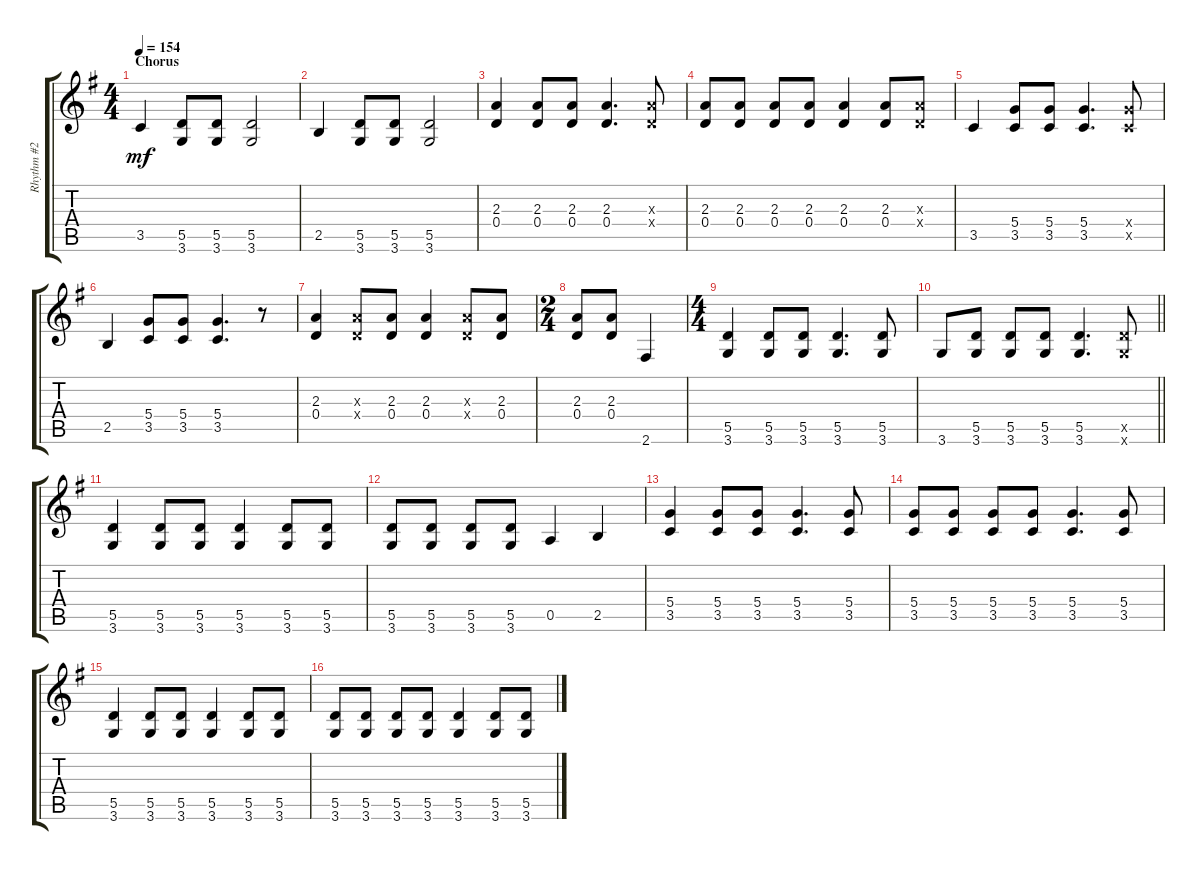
\track ("Rhythm #2" "Rhythm #2") {instrument electricguitarmuted}
\staff {score tabs}
\tuning (E4 B3 G3 D3 A2 E2) {hide}
\ts (4 4)
\section ("" "Chorus")
\tempo 154
\clef g2
\ks g
3.5.4{dy mf} (5.5 3.6).8 (5.5 3.6).8 (5.5 3.6).2 |
2.5.4 (5.5 3.6).8 (5.5 3.6).8 (5.5 3.6).2 |
(2.3 0.4).4 (2.3 0.4).8 (2.3 0.4).8 (2.3 0.4).4{d} (2.3{x} 0.4{x}).8 |
(2.3 0.4).8 (2.3 0.4).8 (2.3 0.4).8 (2.3 0.4).8 (2.3 0.4).4 (2.3 0.4).8 (2.3{x} 0.4{x}).8 |
3.5.4 (5.4 3.5).8 (5.4 3.5).8 (5.4 3.5).4{d} (5.4{x} 3.5{x}).8 |
2.5.4 (5.4 3.5).8 (5.4 3.5).8 (5.4 3.5).4{d} r.8 |
(2.3 0.4).4 (2.3{x} 0.4{x}).8 (2.3 0.4).8 (2.3 0.4).4 (2.3{x} 0.4{x}).8 (2.3 0.4).8 |
\ts (2 4)
(2.3 0.4).8 (2.3 0.4).8 2.6.4 |
\ts (4 4)
(5.5 3.6).4 (5.5 3.6).8 (5.5 3.6).8 (5.5 3.6).4{d} (5.5 3.6).8 |
\barLineRight lightlight
3.6.8 (5.5 3.6).8 (5.5 3.6).8 (5.5 3.6).8 (5.5 3.6).4{d} (5.5{x} 3.6{x}).8 |
(5.5 3.6).4 (5.5 3.6).8 (5.5 3.6).8 (5.5 3.6).4 (5.5 3.6).8 (5.5 3.6).8 |
(5.5 3.6).8 (5.5 3.6).8 (5.5 3.6).8 (5.5 3.6).8 0.5.4 2.5.4 |
(5.4 3.5).4 (5.4 3.5).8 (5.4 3.5).8 (5.4 3.5).4{d} (5.4 3.5).8 |
(5.4 3.5).8 (5.4 3.5).8 (5.4 3.5).8 (5.4 3.5).8 (5.4 3.5).4{d} (5.4 3.5).8 |
(5.5 3.6).4 (5.5 3.6).8 (5.5 3.6).8 (5.5 3.6).4 (5.5 3.6).8 (5.5 3.6).8 |
(5.5 3.6).8 (5.5 3.6).8 (5.5 3.6).8 (5.5 3.6).8 (5.5 3.6).4 (5.5 3.6).8 (5.5 3.6).8
